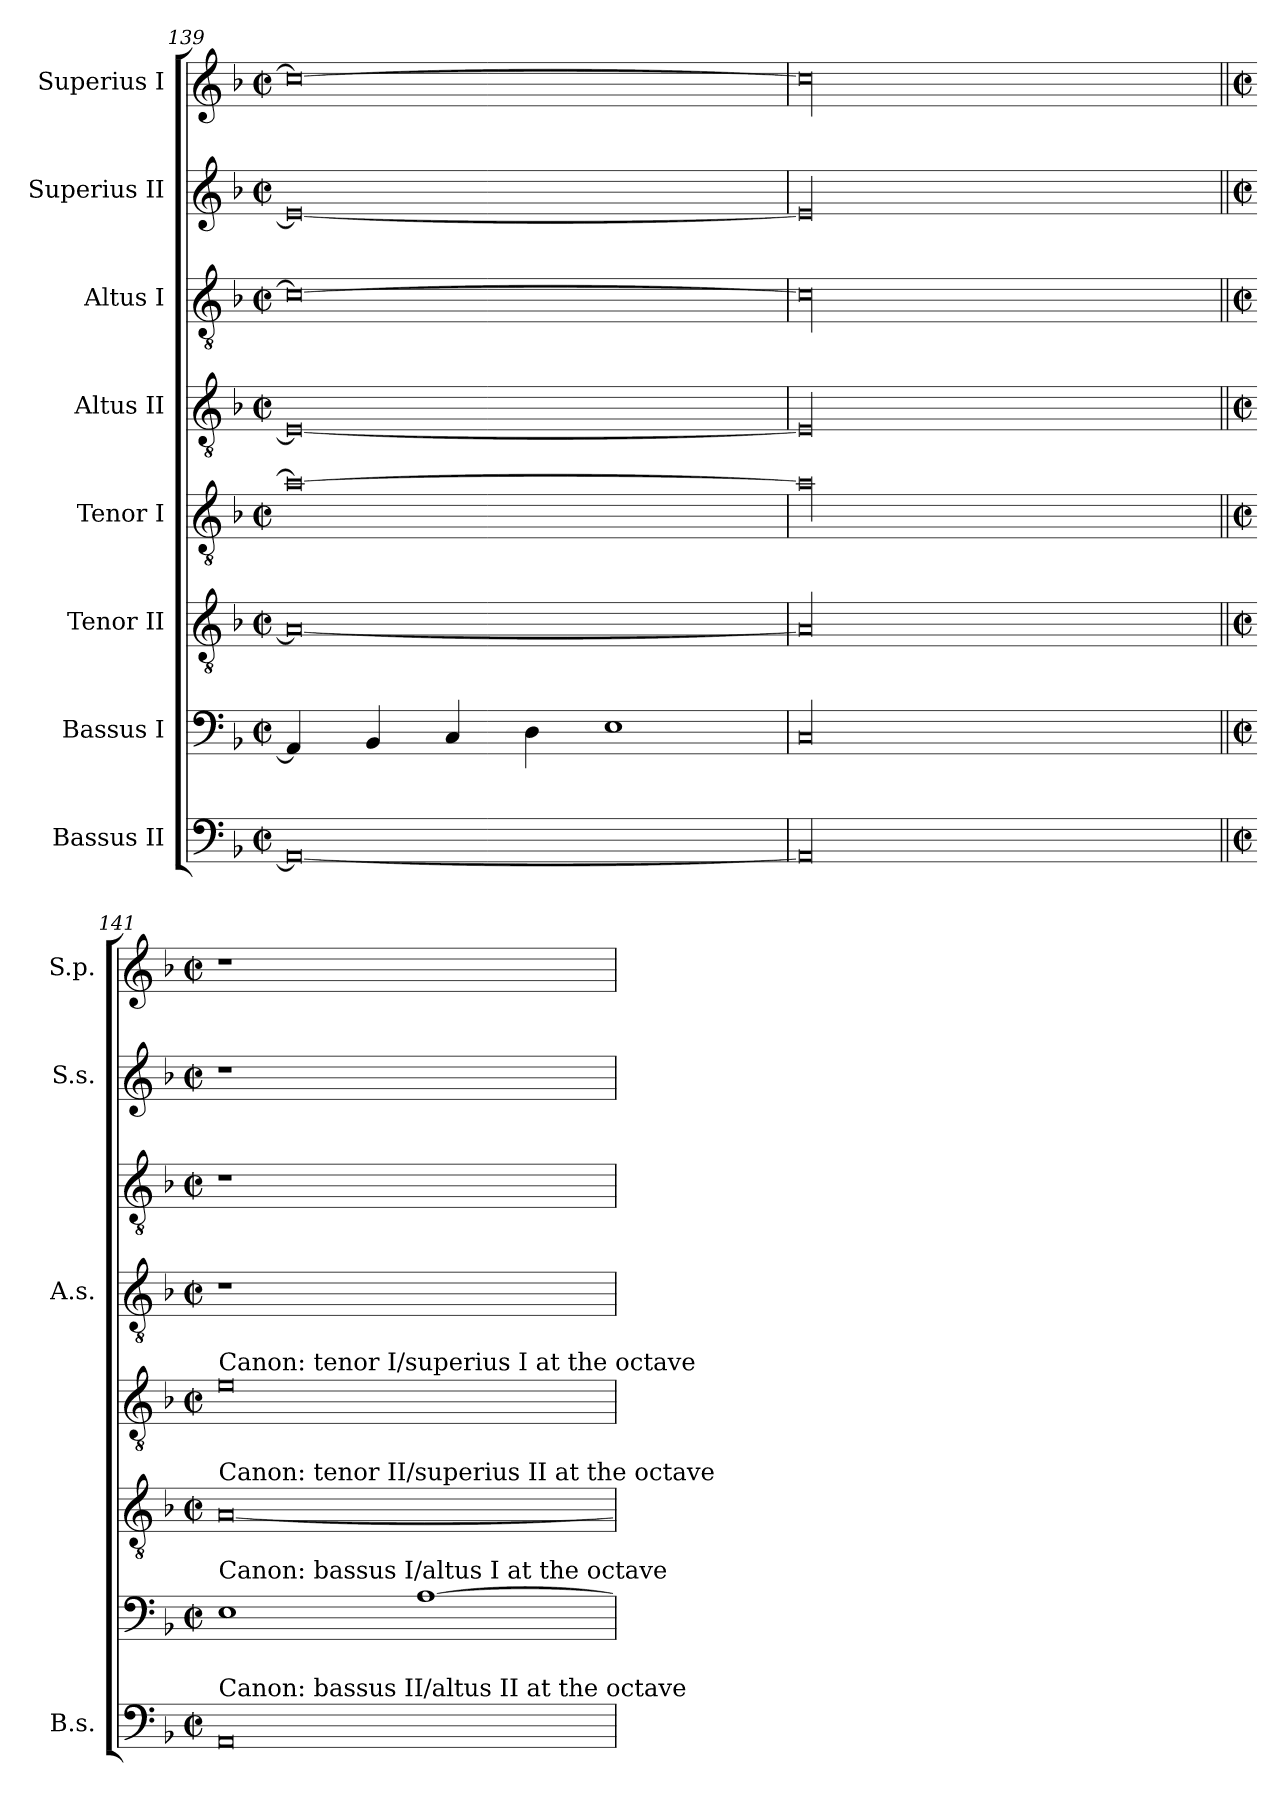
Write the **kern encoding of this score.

**kern	**kern	**kern	**kern	**kern	**kern	**kern	**kern
*part8	*part7	*part6	*part5	*part4	*part3	*part2	*part1
*staff8	*staff7	*staff6	*staff5	*staff4	*staff3	*staff2	*staff1
*I"Bassus II	*I"Bassus I	*I"Tenor II	*I"Tenor I	*I"Altus II	*I"Altus I	*I"Superius II	*I"Superius I
*I'B.s.	*	*	*	*I'A.s.	*	*I'S.s.	*I'S.p.
*clefF4	*clefF4	*clefGv2	*clefGv2	*clefGv2	*clefGv2	*clefG2	*clefG2
*	*	*ITrd7c12	*ITrd7c12	*ITrd7c12	*ITrd7c12	*	*
*k[b-]	*k[b-]	*k[b-]	*k[b-]	*k[b-]	*k[b-]	*k[b-]	*k[b-]
*F:	*F:	*F:	*F:	*F:	*F:	*F:	*F:
*M2/2	*M2/2	*M2/2	*M2/2	*M2/2	*M2/2	*M2/2	*M2/2
*met(c|)	*met(c|)	*met(c|)	*met(c|)	*met(c|)	*met(c|)	*met(c|)	*met(c|)
=139	=139	=139	=139	=139	=139	=139	=139
0AAi_<	4AAi/]	0AAi_<	0Ai_>	0EEi_<	0Ci_>	0ei_<	0cci_>
.	4BB-i/	.	.	.	.	.	.
.	4Ci/	.	.	.	.	.	.
.	4Di\	.	.	.	.	.	.
.	1Ei	.	.	.	.	.	.
=140	=140	=140	=140	=140	=140	=140	=140
00AAi]	00Ci	00AAi]	00Ai]	00EEi]	00Ci]	00ei]	00cci]
!!LO:LB:g=z
=141||	=141||	=141||	=141||	=141||	=141||	=141||	=141||
*M2/2	*M2/2	*M2/2	*M2/2	*M2/2	*M2/2	*M2/2	*M2/2
*met(c|)	*met(c|)	*met(c|)	*met(c|)	*met(c|)	*met(c|)	*met(c|)	*met(c|)
!	!	!	!LO:TX:a:t=Canon&colon; tenor I/superius I at the octave	!	!	!	!
!	!	!LO:TX:a:t=Canon&colon; tenor II/superius II at the octave	!	!	!	!	!
!	!LO:TX:a:t=Canon&colon; bassus I/altus I at the octave	!	!	!	!	!	!
!LO:TX:a:t=Canon&colon; bassus II/altus II at the octave	!	!	!	!	!	!	!
!	!	!	!	!LO:N:vis=1	!LO:N:vis=1	!LO:N:vis=1	!LO:N:vis=1
0AAi	1Ei	[<0AAi	0Ei	1r	1r	1r	1r
.	[>1Ai	.	.	1ryy	1ryy	1ryy	1ryy
=	=	=	=	=	=	=	=
*-	*-	*-	*-	*-	*-	*-	*-
